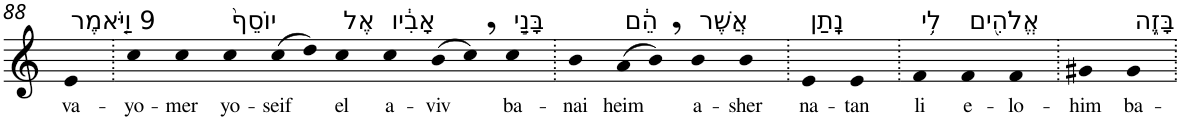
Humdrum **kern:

**kern	**text
*part1	*part1
*staff1	*staff1
*I"Piano	*
*I'Pno	*
!!LO:PB:g=z
*clefG2	*
*k[]	*
=88	=88
!LO:TX:a:t=9 וַיֹּ֤אמֶר	!
!	!LO:LY:b
4e	va-
=89.	=89.
!	!LO:LY:b
4cc	-yo-
!	!LO:LY:b
4cc	-mer
!LO:TX:a:t=יוֹסֵף֙	!
!	!LO:LY:b
4cc	yo-
!	!LO:LY:b
(>8cc	-seif
8dd)	.
!LO:TX:a:t=אֶל	!
!	!LO:LY:b
4cc	el
!LO:TX:a:t=אָבִ֔יו	!
!	!LO:LY:b
4cc	a-
!	!LO:LY:b
(>8b	-viv
8cc,)	.
!LO:TX:a:t=בָּנַ֣י	!
!	!LO:LY:b
4cc	ba-
=90.	=90.
!	!LO:LY:b
4b	-nai
!LO:TX:a:t=הֵ֔ם	!
!	!LO:LY:b
(>8a	heim
8b,)	.
!LO:TX:a:t=אֲשֶׁר	!
!	!LO:LY:b
4b	a-
!	!LO:LY:b
4b	-sher
=91.	=91.
!LO:TX:a:t=נָֽתַן	!
!	!LO:LY:b
4e	na-
!	!LO:LY:b
4e	-tan
=92.	=92.
!LO:TX:a:t=לִ֥י	!
!	!LO:LY:b
4f	li
!LO:TX:a:t=אֱלֹהִ֖ים	!
!	!LO:LY:b
4f	e-
!	!LO:LY:b
4f	-lo-
=93.	=93.
!	!LO:LY:b
4g#X	-him
!LO:TX:a:t=בָּזֶ֑ה	!
!	!LO:LY:b
4g#	ba-
=.	=.
*-	*-
